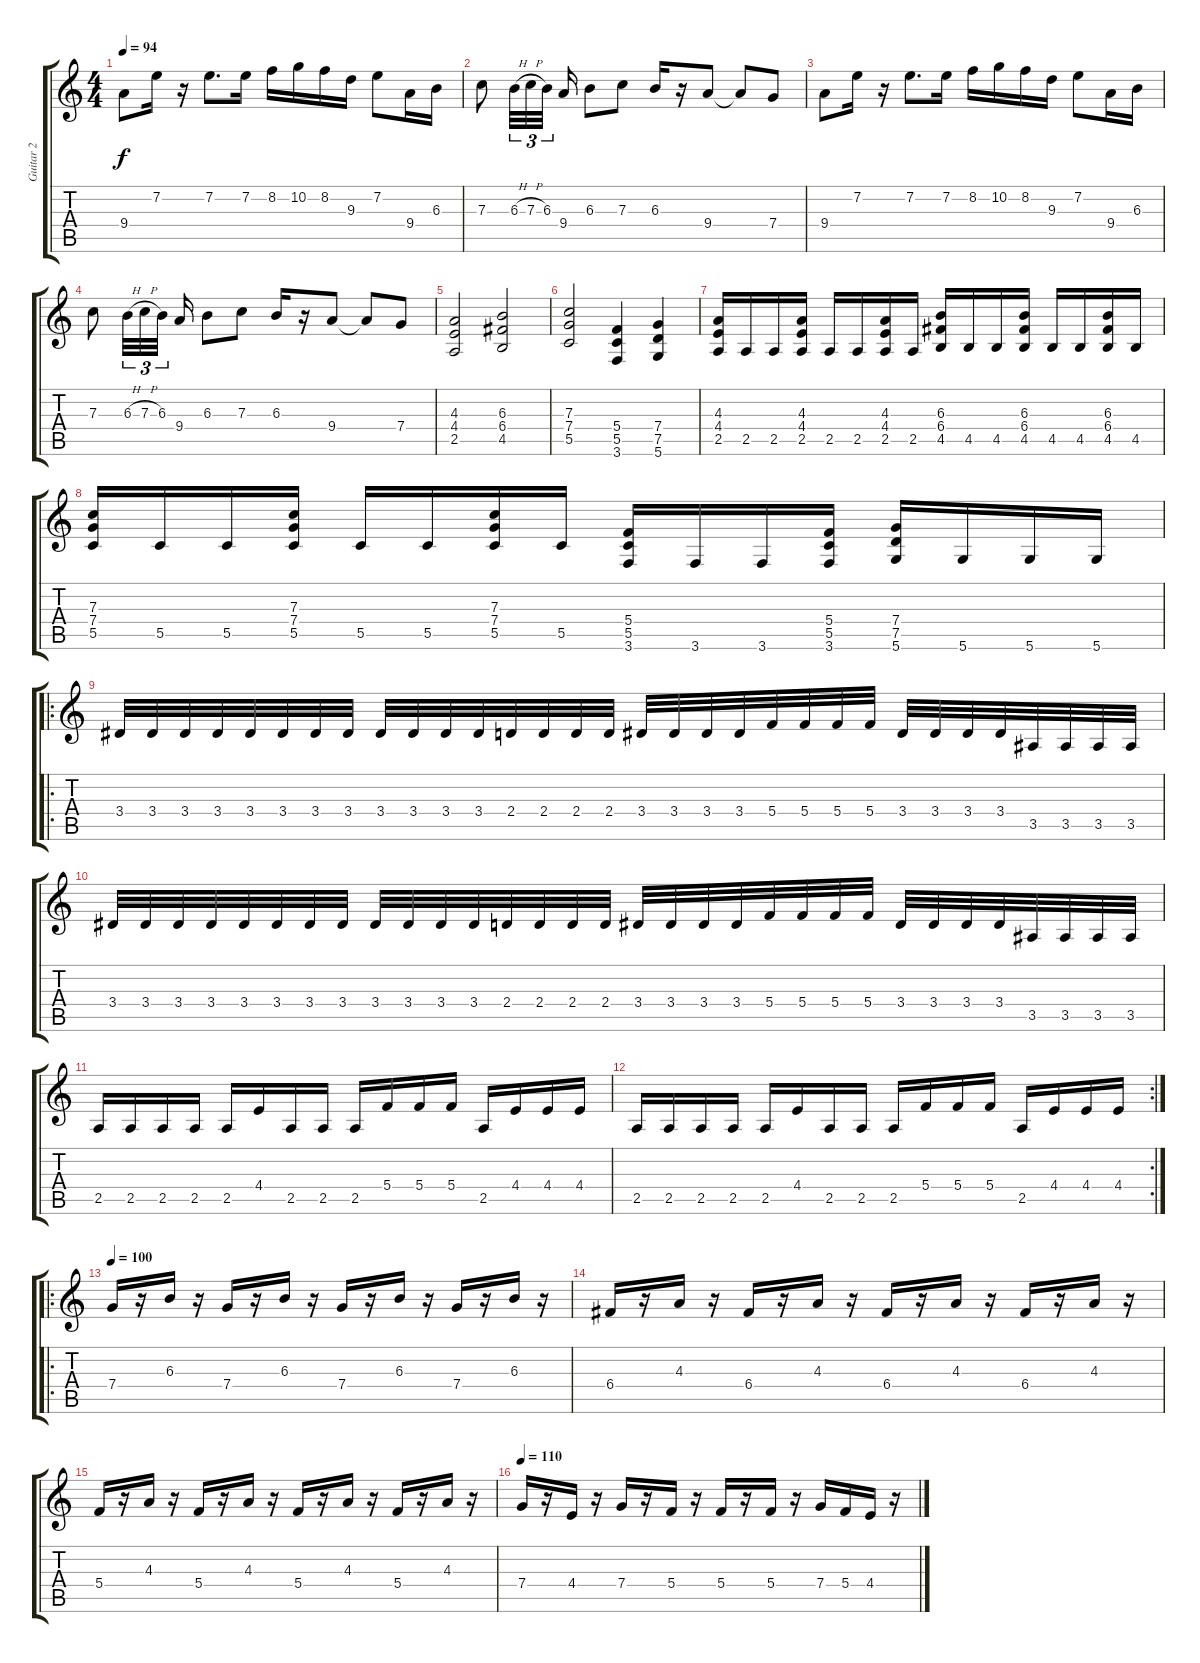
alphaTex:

\track ("Guitar 2" "Guitar 2") {instrument distortionguitar}
\staff {score tabs}
\tuning (D4 A3 F3 C3 G2 D2) {hide}
\ts (4 4)
\tempo 94
\clef g2
\ks c
9.4.8{dy f} 7.2.16 r.16 7.2.8{d} 7.2.16 8.2.16 10.2.16 8.2.16 9.3.16 7.2.8 9.4.16 6.3.16 |
7.3.8 6.3{h}.32{tu (3 2)} 7.3{h}.32{tu (3 2)} 6.3.32{tu (3 2) beam splitsecondary} 9.4.16 6.3.8 7.3.8 6.3.16 r.16 9.4.8 9.4{t}.8 7.4.8 |
9.4.8 7.2.16 r.16 7.2.8{d} 7.2.16 8.2.16 10.2.16 8.2.16 9.3.16 7.2.8 9.4.16 6.3.16 |
7.3.8 6.3{h}.32{tu (3 2)} 7.3{h}.32{tu (3 2)} 6.3.32{tu (3 2) beam splitsecondary} 9.4.16 6.3.8 7.3.8 6.3.16 r.16 9.4.8 9.4{t}.8 7.4.8 |
(4.3 4.4 2.5).2 (6.3 6.4 4.5).2 |
(7.3 7.4 5.5).2 (5.4 5.5 3.6).4 (7.4 7.5 5.6).4 |
(4.3 4.4 2.5).16 2.5.16 2.5.16 (4.3 4.4 2.5).16 2.5.16 2.5.16 (4.3 4.4 2.5).16 2.5.16 (6.3 6.4 4.5).16 4.5.16 4.5.16 (6.3 6.4 4.5).16 4.5.16 4.5.16 (6.3 6.4 4.5).16 4.5.16 |
(7.3 7.4 5.5).16 5.5.16 5.5.16 (7.3 7.4 5.5).16 5.5.16 5.5.16 (7.3 7.4 5.5).16 5.5.16 (5.4 5.5 3.6).16 3.6.16 3.6.16 (5.4 5.5 3.6).16 (7.4 7.5 5.6).16 5.6.16 5.6.16 5.6.16 |
\ro
3.4.32 3.4.32 3.4.32 3.4.32 3.4.32 3.4.32 3.4.32 3.4.32 3.4.32 3.4.32 3.4.32 3.4.32 2.4.32 2.4.32 2.4.32 2.4.32 3.4.32 3.4.32 3.4.32 3.4.32 5.4.32 5.4.32 5.4.32 5.4.32 3.4.32 3.4.32 3.4.32 3.4.32 3.5.32 3.5.32 3.5.32 3.5.32 |
3.4.32 3.4.32 3.4.32 3.4.32 3.4.32 3.4.32 3.4.32 3.4.32 3.4.32 3.4.32 3.4.32 3.4.32 2.4.32 2.4.32 2.4.32 2.4.32 3.4.32 3.4.32 3.4.32 3.4.32 5.4.32 5.4.32 5.4.32 5.4.32 3.4.32 3.4.32 3.4.32 3.4.32 3.5.32 3.5.32 3.5.32 3.5.32 |
2.5.16 2.5.16 2.5.16 2.5.16 2.5.16 4.4.16 2.5.16 2.5.16 2.5.16 5.4.16 5.4.16 5.4.16 2.5.16 4.4.16 4.4.16 4.4.16 |
\rc 2
2.5.16 2.5.16 2.5.16 2.5.16 2.5.16 4.4.16 2.5.16 2.5.16 2.5.16 5.4.16 5.4.16 5.4.16 2.5.16 4.4.16 4.4.16 4.4.16 |
\ro
\tempo 100
7.4.16 r.16 6.3.16 r.16 7.4.16 r.16 6.3.16 r.16 7.4.16 r.16 6.3.16 r.16 7.4.16 r.16 6.3.16 r.16 |
6.4.16 r.16 4.3.16 r.16 6.4.16 r.16 4.3.16 r.16 6.4.16 r.16 4.3.16 r.16 6.4.16 r.16 4.3.16 r.16 |
5.4.16 r.16 4.3.16 r.16 5.4.16 r.16 4.3.16 r.16 5.4.16 r.16 4.3.16 r.16 5.4.16 r.16 4.3.16 r.16 |
\tempo 110
7.4.16 r.16 4.4.16 r.16 7.4.16 r.16 5.4.16 r.16 5.4.16 r.16 5.4.16 r.16 7.4.16 5.4.16 4.4.16 r.16
